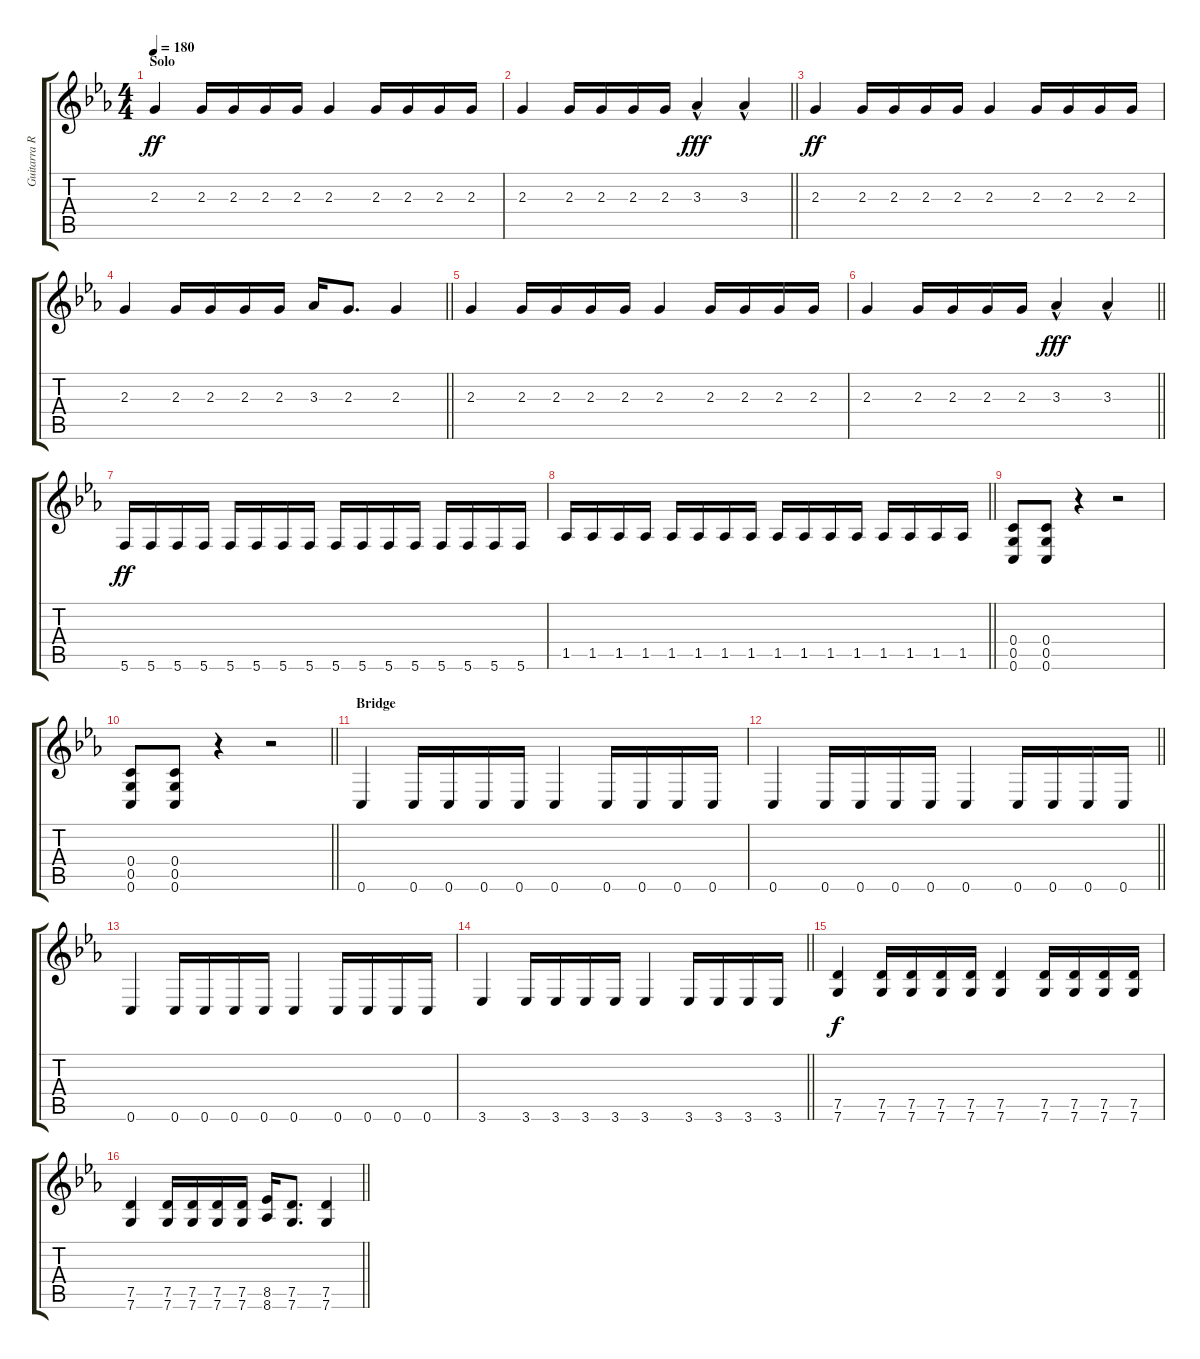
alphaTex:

\track ("Guitarra Ritmica" "Guitarra R") {instrument distortionguitar}
\staff {score tabs}
\tuning (D4 A3 F3 C3 G2 C2) {hide}
\ts (4 4)
\section ("" "Solo")
\tempo 180
\clef g2
\ks eb
2.3.4{dy ff} 2.3.16 2.3.16 2.3.16 2.3.16 2.3.4 2.3.16 2.3.16 2.3.16 2.3.16 |
\barLineRight lightlight
2.3.4 2.3.16 2.3.16 2.3.16 2.3.16 3.3{hac}.4{dy fff} 3.3{hac}.4 |
2.3.4{dy ff} 2.3.16 2.3.16 2.3.16 2.3.16 2.3.4 2.3.16 2.3.16 2.3.16 2.3.16 |
\barLineRight lightlight
2.3.4 2.3.16 2.3.16 2.3.16 2.3.16 3.3.16 2.3.8{d} 2.3.4 |
2.3.4 2.3.16 2.3.16 2.3.16 2.3.16 2.3.4 2.3.16 2.3.16 2.3.16 2.3.16 |
\barLineRight lightlight
2.3.4 2.3.16 2.3.16 2.3.16 2.3.16 3.3{hac}.4{dy fff} 3.3{hac}.4 |
5.6.16{dy ff} 5.6.16 5.6.16 5.6.16 5.6.16 5.6.16 5.6.16 5.6.16 5.6.16 5.6.16 5.6.16 5.6.16 5.6.16 5.6.16 5.6.16 5.6.16 |
\barLineRight lightlight
1.5.16 1.5.16 1.5.16 1.5.16 1.5.16 1.5.16 1.5.16 1.5.16 1.5.16 1.5.16 1.5.16 1.5.16 1.5.16 1.5.16 1.5.16 1.5.16 |
(0.4 0.5 0.6).8 (0.4 0.5 0.6).8 r.4 r.2 |
\barLineRight lightlight
(0.4 0.5 0.6).8 (0.4 0.5 0.6).8 r.4 r.2 |
\section ("" "Bridge")
0.6.4 0.6.16 0.6.16 0.6.16 0.6.16 0.6.4 0.6.16 0.6.16 0.6.16 0.6.16 |
\barLineRight lightlight
0.6.4 0.6.16 0.6.16 0.6.16 0.6.16 0.6.4 0.6.16 0.6.16 0.6.16 0.6.16 |
0.6.4 0.6.16 0.6.16 0.6.16 0.6.16 0.6.4 0.6.16 0.6.16 0.6.16 0.6.16 |
\barLineRight lightlight
3.6.4 3.6.16 3.6.16 3.6.16 3.6.16 3.6.4 3.6.16 3.6.16 3.6.16 3.6.16 |
(7.5 7.6).4{dy f} (7.5 7.6).16 (7.5 7.6).16 (7.5 7.6).16 (7.5 7.6).16 (7.5 7.6).4 (7.5 7.6).16 (7.5 7.6).16 (7.5 7.6).16 (7.5 7.6).16 |
\barLineRight lightlight
(7.5 7.6).4 (7.5 7.6).16 (7.5 7.6).16 (7.5 7.6).16 (7.5 7.6).16 (8.5 8.6).16 (7.5 7.6).8{d} (7.5 7.6).4
